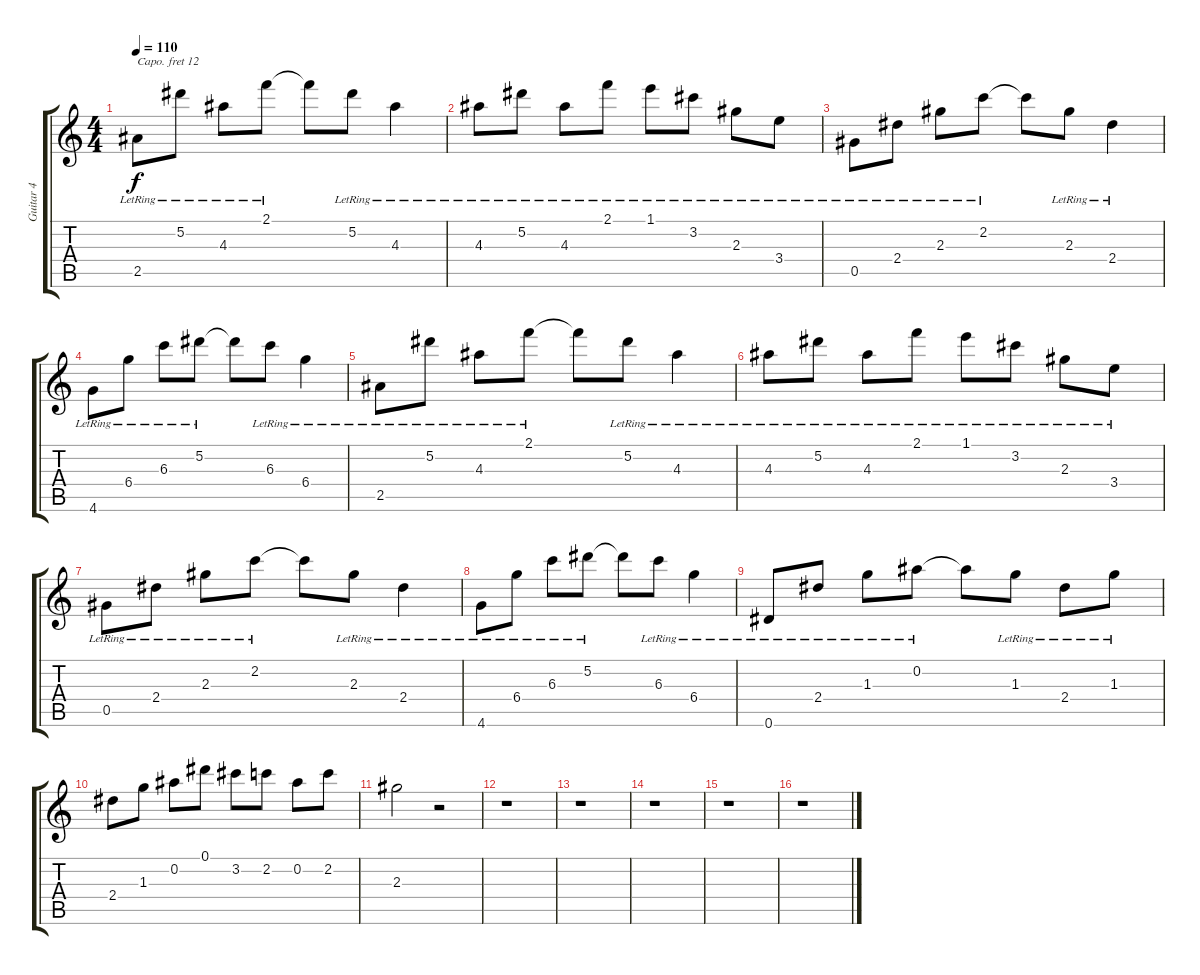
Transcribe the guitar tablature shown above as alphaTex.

\track ("Guitar 4" "Guitar 4") {instrument electricguitarjazz}
\staff {score tabs}
\capo 12
\tuning (Eb4 Bb3 Gb3 Db3 Ab2 Eb2) {hide}
\ts (4 4)
\tempo 110
\clef g2
\ks c
2.5{lr}.8{dy f} 5.2{lr}.8 4.3{lr}.8 2.1{lr}.8 2.1{t}.8 5.2{lr}.8 4.3{lr}.4 |
4.3{lr}.8 5.2{lr}.8 4.3{lr}.8 2.1{lr}.8 1.1{lr}.8 3.2{lr}.8 2.3{lr}.8 3.4{lr}.8 |
0.5{lr}.8 2.4{lr}.8 2.3{lr}.8 2.2{lr}.8 2.2{t}.8 2.3{lr}.8 2.4{lr}.4 |
4.6{lr}.8 6.4{lr}.8 6.3{lr}.8 5.2{lr}.8 5.2{t}.8 6.3{lr}.8 6.4{lr}.4 |
2.5{lr}.8 5.2{lr}.8 4.3{lr}.8 2.1{lr}.8 2.1{t}.8 5.2{lr}.8 4.3{lr}.4 |
4.3{lr}.8 5.2{lr}.8 4.3{lr}.8 2.1{lr}.8 1.1{lr}.8 3.2{lr}.8 2.3{lr}.8 3.4{lr}.8 |
0.5{lr}.8 2.4{lr}.8 2.3{lr}.8 2.2{lr}.8 2.2{t}.8 2.3{lr}.8 2.4{lr}.4 |
4.6{lr}.8 6.4{lr}.8 6.3{lr}.8 5.2{lr}.8 5.2{t}.8 6.3{lr}.8 6.4{lr}.4 |
0.6{lr}.8 2.4{lr}.8 1.3{lr}.8 0.2{lr}.8 0.2{t}.8 1.3{lr}.8 2.4{lr}.8{volume 16} 1.3{lr}.8 |
2.4.8 1.3.8 0.2.8 0.1.8 3.2.8 2.2.8 0.2.8 2.2.8 |
2.3.2 r.2 |
r.1 |
r.1 |
r.1 |
r.1 |
r.1
